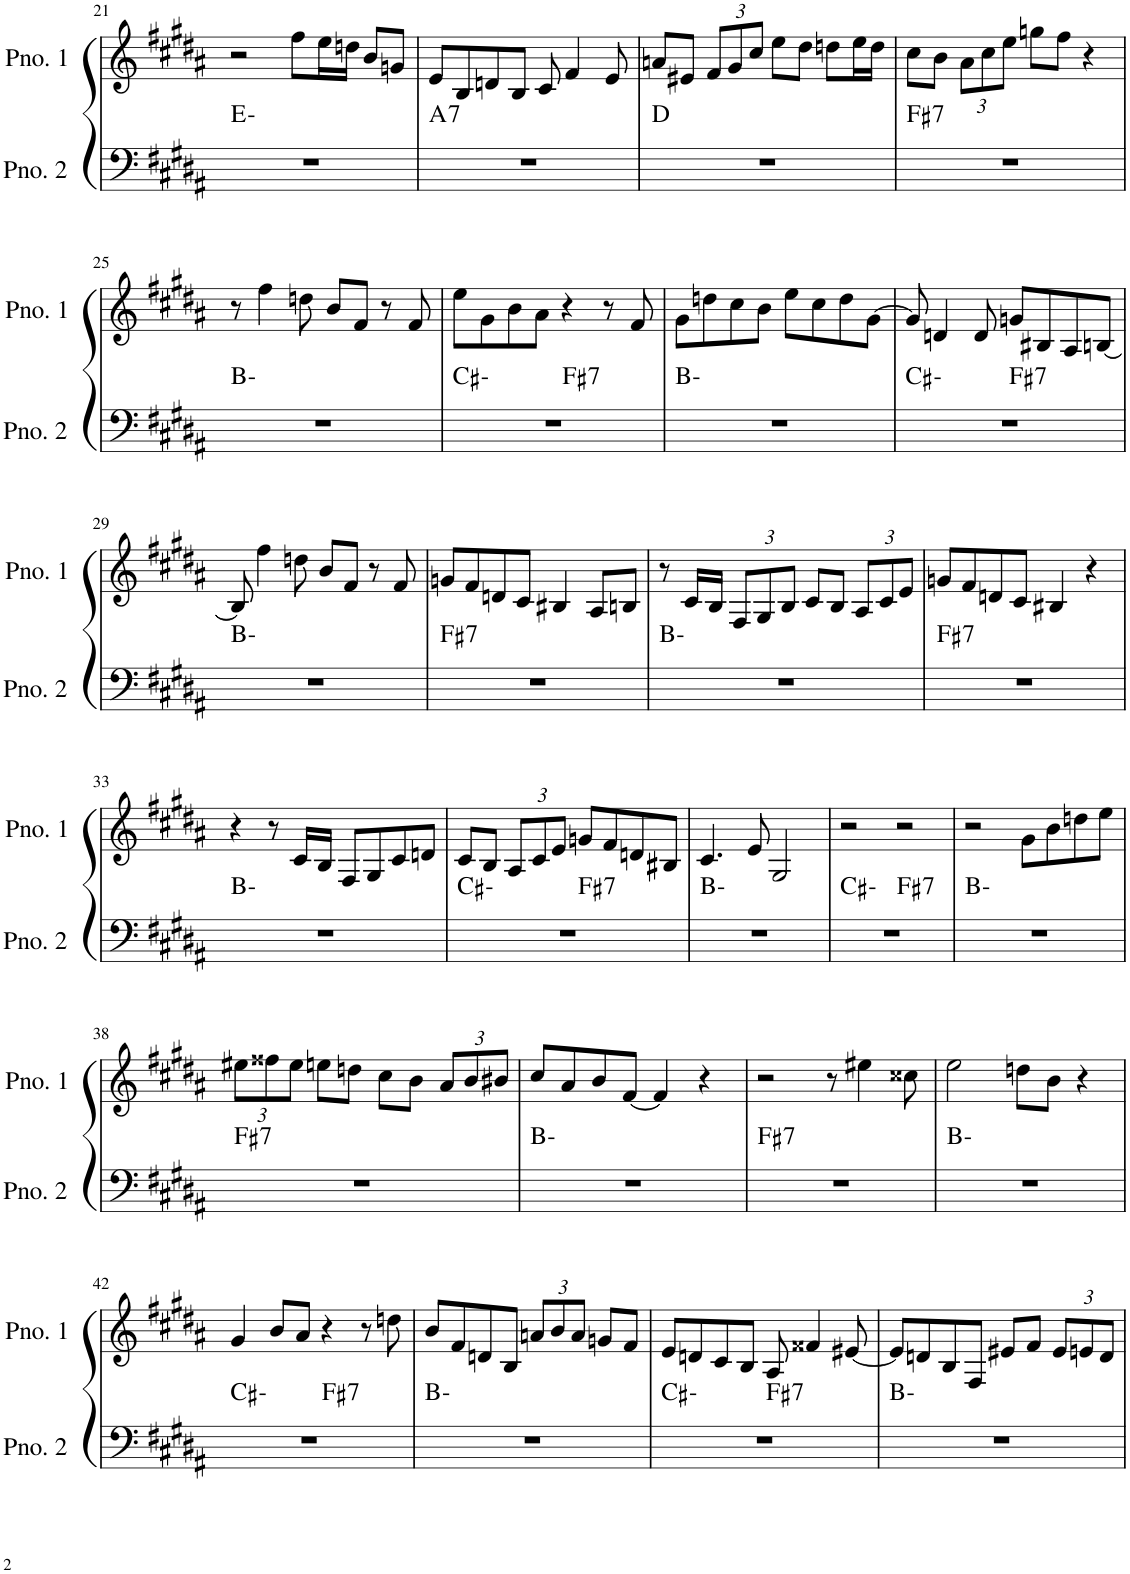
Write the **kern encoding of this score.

**kern	**harte	**kern
*part2	*part2	*part1
*staff2	*	*staff1
*I"ピアノ 2	*	*I"ピアノ 1
!!LO:PB:g=z
*clefF4	*	*clefG2
*k[f#c#g#d#a#]	*	*k[f#c#g#d#a#]
*M4/4	*	*M4/4
=21	=21	=21
1r	E:min	2r
.	.	8ff#\L
.	.	16ee\L
.	.	16ddn\JJ
.	.	8b/L
.	.	8gn/J
=22	=22	=22
!	!LO:H:kt=7	!
1r	A:7	8e/L
.	.	8B/
.	.	8dn/
.	.	8B/J
.	.	8c#/
.	.	4f#/
.	.	8e/
=23	=23	=23
1r	D:maj	8an/L
.	.	8e#X/J
*	*	*Xbrackettup
.	.	12f#/L
.	.	12g#/
.	.	12cc#/J
.	.	8ee\L
.	.	8dd#\J
.	.	8ddn\L
.	.	16ee\L
.	.	16dd\JJ
=24	=24	=24
!	!LO:H:kt=7	!
1r	F#:7	8cc#\L
.	.	8b\J
.	.	12a#\L
.	.	12cc#\
.	.	12ee\J
.	.	8ggn\L
.	.	8ff#\J
.	.	4r
!!LO:LB:g=z
=25	=25	=25
1r	B:min	8r
.	.	4ff#\
.	.	8ddn\
.	.	8b/L
.	.	8f#/J
.	.	8r
.	.	8f#/
=26	=26	=26
*^	*	*
1r	2ryy	C#:min	8ee\L
.	.	.	8g#\
.	.	.	8b\
.	.	.	8a#\J
!	!	!LO:H:kt=7	!
.	2ryy	F#:7	4r
.	.	.	8r
.	.	.	8f#/
*v	*v	*	*
=27	=27	=27
1r	B:min	8g#\L
.	.	8ddn\
.	.	8cc#\
.	.	8b\J
.	.	8ee\L
.	.	8cc#\
.	.	8dd\
.	.	[8g#\J
=28	=28	=28
*^	*	*
1r	2ryy	C#:min	8g#/]
.	.	.	4dn/
.	.	.	8d/
!	!	!LO:H:kt=7	!
.	2ryy	F#:7	8gn/L
.	.	.	8B#X/
.	.	.	8A#/
.	.	.	[8Bn/J
*v	*v	*	*
!!LO:LB:g=z
=29	=29	=29
1r	B:min	8B/]
.	.	4ff#\
.	.	8ddn\
.	.	8b/L
.	.	8f#/J
.	.	8r
.	.	8f#/
=30	=30	=30
!	!LO:H:kt=7	!
1r	F#:7	8gn/L
.	.	8f#/
.	.	8dn/
.	.	8c#/J
.	.	4B#X/
.	.	8A#/L
.	.	8Bn/J
=31	=31	=31
1r	B:min	8r
.	.	16c#/LL
.	.	16B/JJ
.	.	12F#/L
.	.	12G#/
.	.	12B/J
.	.	8c#/L
.	.	8B/J
.	.	12A#/L
.	.	12c#/
.	.	12e/J
=32	=32	=32
!	!LO:H:kt=7	!
1r	F#:7	8gn/L
.	.	8f#/
.	.	8dn/
.	.	8c#/J
.	.	4B#X/
.	.	4r
!!LO:LB:g=z
=33	=33	=33
1r	B:min	4r
.	.	8r
.	.	16c#/LL
.	.	16B/JJ
.	.	8F#/L
.	.	8G#/
.	.	8c#/
.	.	8dn/J
=34	=34	=34
*^	*	*
1r	2ryy	C#:min	8c#/L
.	.	.	8B/J
.	.	.	12A#/L
.	.	.	12c#/
.	.	.	12e/J
!	!	!LO:H:kt=7	!
.	2ryy	F#:7	8gn/L
.	.	.	8f#/
.	.	.	8dn/
.	.	.	8B#X/J
*v	*v	*	*
=35	=35	=35
1r	B:min	4.c#/
.	.	8e/
.	.	2G#/
=36	=36	=36
*^	*	*
1r	2ryy	C#:min	2r
!	!	!LO:H:kt=7	!
.	2ryy	F#:7	2r
*v	*v	*	*
=37	=37	=37
1r	B:min	2r
.	.	8g#\L
.	.	8b\
.	.	8ddn\
.	.	8ee\J
!!LO:LB:g=z
=38	=38	=38
!	!LO:H:kt=7	!
1r	F#:7	12ee#X\L
.	.	12ff##X\
.	.	12ee#\J
.	.	8een\L
.	.	8ddn\J
.	.	8cc#\L
.	.	8b\J
.	.	12a#/L
.	.	12b/
.	.	12b#X/J
=39	=39	=39
1r	B:min	8cc#/L
.	.	8a#/
.	.	8b/
.	.	[8f#/J
.	.	4f#/]
.	.	4r
=40	=40	=40
!	!LO:H:kt=7	!
1r	F#:7	2r
.	.	8r
.	.	4ee#X\
.	.	8cc##X\
=41	=41	=41
1r	B:min	2ee\
.	.	8ddn\L
.	.	8b\J
.	.	4r
!!LO:LB:g=z
=42	=42	=42
*^	*	*
1r	2ryy	C#:min	4g#/
.	.	.	8b/L
.	.	.	8a#/J
!	!	!LO:H:kt=7	!
.	2ryy	F#:7	4r
.	.	.	8r
.	.	.	8ddn\
*v	*v	*	*
=43	=43	=43
1r	B:min	8b/L
.	.	8f#/
.	.	8dn/
.	.	8B/J
.	.	12an/L
.	.	12b/
.	.	12a/J
.	.	8gn/L
.	.	8f#/J
=44	=44	=44
*^	*	*
1r	2ryy	C#:min	8e/L
.	.	.	8dn/
.	.	.	8c#/
.	.	.	8B/J
!	!	!LO:H:kt=7	!
.	2ryy	F#:7	8A#/
.	.	.	4f##X/
.	.	.	[8e#X/
*v	*v	*	*
=45	=45	=45
1r	B:min	8e#/L]
.	.	8dn/
.	.	8B/
.	.	8F#/J
.	.	8e#X/L
.	.	8f#/J
.	.	12e#/L
.	.	12en/
.	.	12d/J
=	=	=
*-	*-	*-
